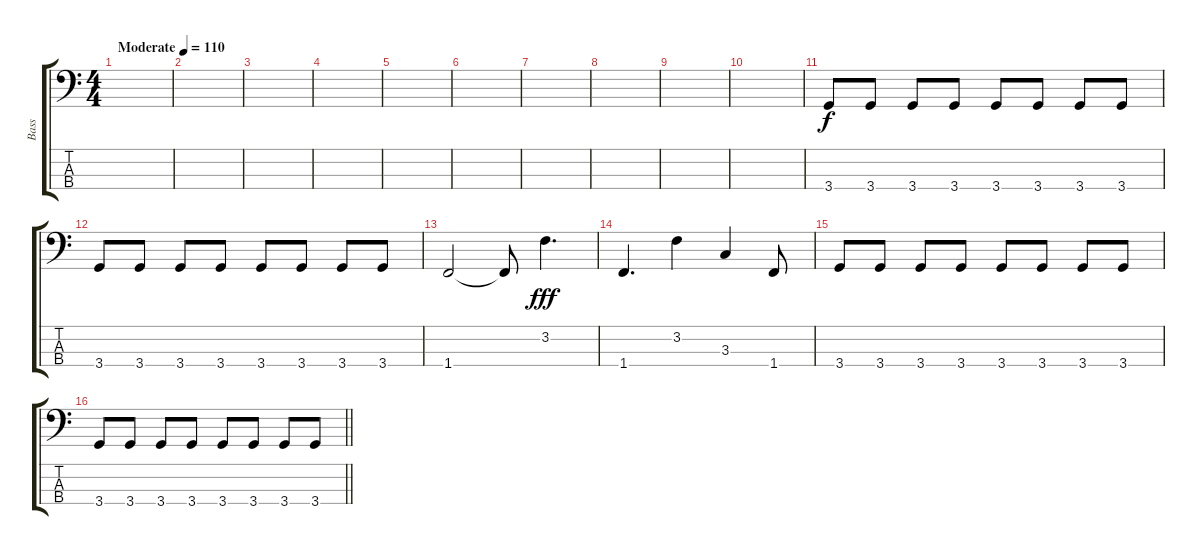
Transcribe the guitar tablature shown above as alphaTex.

\track ("Bass" "Bass") {instrument electricbasspick}
\staff {score tabs}
\tuning (G2 D2 A1 E1) {hide}
\ts (4 4)
\tempo (110 "Moderate")
\clef f4
\ks c
|
|
|
|
|
|
|
|
|
|
3.4.8 3.4.8 3.4.8 3.4.8 3.4.8 3.4.8 3.4.8 3.4.8 |
3.4.8 3.4.8 3.4.8 3.4.8 3.4.8 3.4.8 3.4.8 3.4.8 |
1.4.2 1.4{t}.8{dy f} 3.2.4{d dy fff} |
1.4.4{d} 3.2.4 3.3.4 1.4.8 |
3.4.8 3.4.8 3.4.8 3.4.8 3.4.8 3.4.8 3.4.8 3.4.8 |
\barLineRight lightlight
3.4.8 3.4.8 3.4.8 3.4.8 3.4.8 3.4.8 3.4.8 3.4.8
